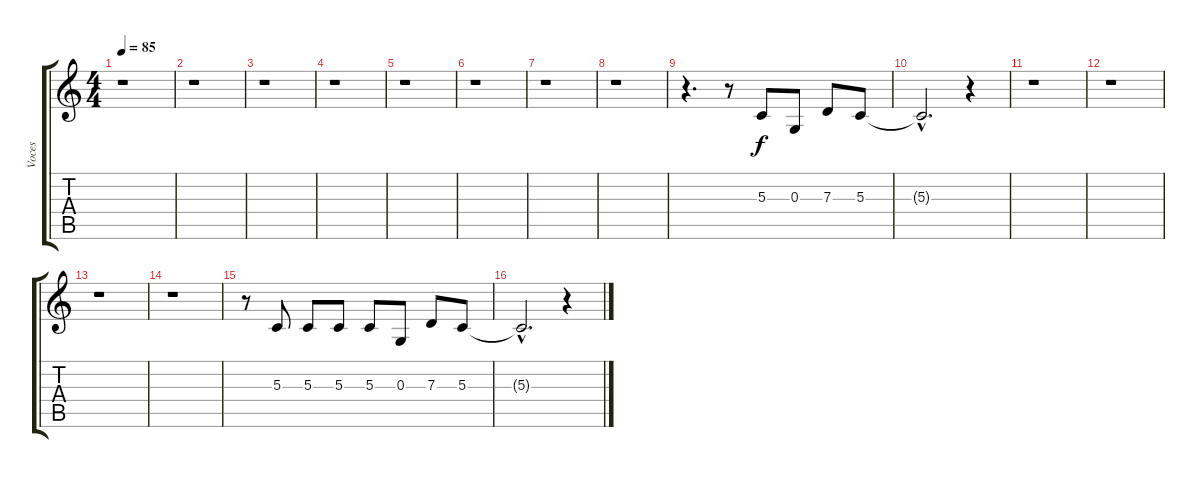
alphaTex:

\track ("Voces" "Voces") {instrument pad7halo}
\staff {score tabs}
\tuning (E4 B3 G3 D3 A2 E2) {hide}
\ts (4 4)
\tempo 85
\clef g2
\ks c
r.1{dy f} |
r.1 |
r.1 |
r.1 |
r.1 |
r.1 |
r.1 |
r.1 |
r.4{d} r.8 5.3.8 0.3.8 7.3.8 5.3.8 |
5.3{hac t}.2{d} r.4 |
r.1 |
r.1 |
r.1 |
r.1 |
r.8 5.3.8 5.3.8 5.3.8 5.3.8 0.3.8 7.3.8 5.3.8 |
5.3{hac t}.2{d} r.4
